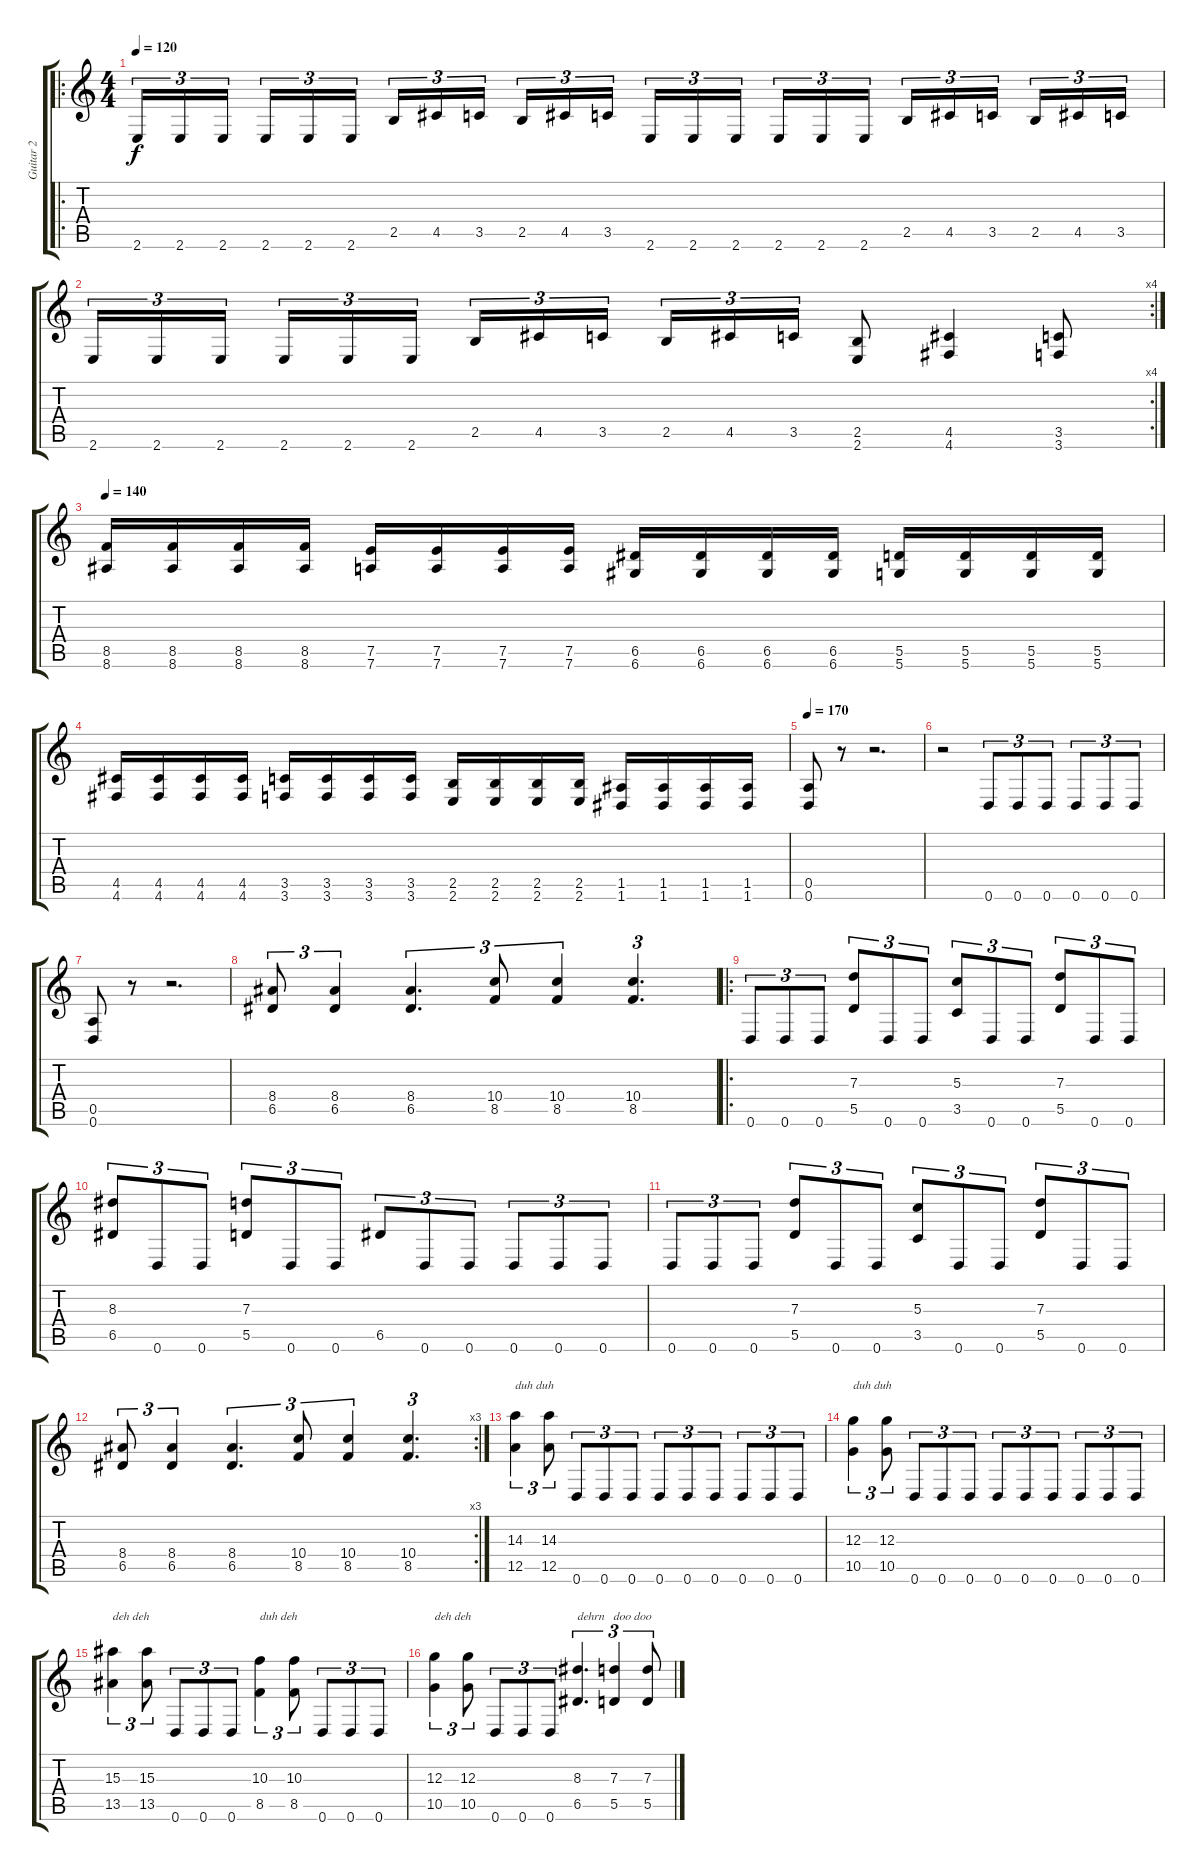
\track ("Guitar 2" "Guitar 2") {instrument distortionguitar}
\staff {score tabs}
\tuning (E4 B3 G3 D3 A2 D2) {hide}
\ro
\ts (4 4)
\tempo 120
\clef g2
\ks c
2.6.16{tu (3 2) dy f} 2.6.16{tu (3 2)} 2.6.16{tu (3 2)} 2.6.16{tu (3 2)} 2.6.16{tu (3 2)} 2.6.16{tu (3 2)} 2.5.16{tu (3 2)} 4.5.16{tu (3 2)} 3.5.16{tu (3 2)} 2.5.16{tu (3 2)} 4.5.16{tu (3 2)} 3.5.16{tu (3 2)} 2.6.16{tu (3 2)} 2.6.16{tu (3 2)} 2.6.16{tu (3 2)} 2.6.16{tu (3 2)} 2.6.16{tu (3 2)} 2.6.16{tu (3 2)} 2.5.16{tu (3 2)} 4.5.16{tu (3 2)} 3.5.16{tu (3 2)} 2.5.16{tu (3 2)} 4.5.16{tu (3 2)} 3.5.16{tu (3 2)} |
\rc 4
2.6.16{tu (3 2)} 2.6.16{tu (3 2)} 2.6.16{tu (3 2)} 2.6.16{tu (3 2)} 2.6.16{tu (3 2)} 2.6.16{tu (3 2)} 2.5.16{tu (3 2)} 4.5.16{tu (3 2)} 3.5.16{tu (3 2)} 2.5.16{tu (3 2)} 4.5.16{tu (3 2)} 3.5.16{tu (3 2)} (2.5 2.6).8 (4.5 4.6).4 (3.5 3.6).8 |
\tempo 140
(8.5 8.6).16 (8.5 8.6).16 (8.5 8.6).16 (8.5 8.6).16 (7.5 7.6).16 (7.5 7.6).16 (7.5 7.6).16 (7.5 7.6).16 (6.5 6.6).16 (6.5 6.6).16 (6.5 6.6).16 (6.5 6.6).16 (5.5 5.6).16 (5.5 5.6).16 (5.5 5.6).16 (5.5 5.6).16 |
(4.5 4.6).16 (4.5 4.6).16 (4.5 4.6).16 (4.5 4.6).16 (3.5 3.6).16 (3.5 3.6).16 (3.5 3.6).16 (3.5 3.6).16 (2.5 2.6).16 (2.5 2.6).16 (2.5 2.6).16 (2.5 2.6).16 (1.5 1.6).16 (1.5 1.6).16 (1.5 1.6).16 (1.5 1.6).16 |
\tempo 170
(0.5 0.6).8 r.8 r.2{d} |
r.2 0.6.8{tu (3 2)} 0.6.8{tu (3 2)} 0.6.8{tu (3 2)} 0.6.8{tu (3 2)} 0.6.8{tu (3 2)} 0.6.8{tu (3 2)} |
(0.5 0.6).8 r.8 r.2{d} |
(8.4 6.5).8{tu (3 2)} (8.4 6.5).4{tu (3 2)} (8.4 6.5).4{d tu (3 2)} (10.4 8.5).8{tu (3 2)} (10.4 8.5).4{tu (3 2)} (10.4 8.5).4{d tu (3 2)} |
\ro
0.6.8{tu (3 2)} 0.6.8{tu (3 2)} 0.6.8{tu (3 2)} (7.3 5.5).8{tu (3 2)} 0.6.8{tu (3 2)} 0.6.8{tu (3 2)} (5.3 3.5).8{tu (3 2)} 0.6.8{tu (3 2)} 0.6.8{tu (3 2)} (7.3 5.5).8{tu (3 2)} 0.6.8{tu (3 2)} 0.6.8{tu (3 2)} |
(8.3 6.5).8{tu (3 2)} 0.6.8{tu (3 2)} 0.6.8{tu (3 2)} (7.3 5.5).8{tu (3 2)} 0.6.8{tu (3 2)} 0.6.8{tu (3 2)} 6.5.8{tu (3 2)} 0.6.8{tu (3 2)} 0.6.8{tu (3 2)} 0.6.8{tu (3 2)} 0.6.8{tu (3 2)} 0.6.8{tu (3 2)} |
0.6.8{tu (3 2)} 0.6.8{tu (3 2)} 0.6.8{tu (3 2)} (7.3 5.5).8{tu (3 2)} 0.6.8{tu (3 2)} 0.6.8{tu (3 2)} (5.3 3.5).8{tu (3 2)} 0.6.8{tu (3 2)} 0.6.8{tu (3 2)} (7.3 5.5).8{tu (3 2)} 0.6.8{tu (3 2)} 0.6.8{tu (3 2)} |
\rc 3
(8.4 6.5).8{tu (3 2)} (8.4 6.5).4{tu (3 2)} (8.4 6.5).4{d tu (3 2)} (10.4 8.5).8{tu (3 2)} (10.4 8.5).4{tu (3 2)} (10.4 8.5).4{d tu (3 2)} |
(14.3 12.5).4{tu (3 2) txt "duh duh"} (14.3 12.5).8{tu (3 2)} 0.6.8{tu (3 2)} 0.6.8{tu (3 2)} 0.6.8{tu (3 2)} 0.6.8{tu (3 2)} 0.6.8{tu (3 2)} 0.6.8{tu (3 2)} 0.6.8{tu (3 2)} 0.6.8{tu (3 2)} 0.6.8{tu (3 2)} |
(12.3 10.5).4{tu (3 2) txt "duh duh"} (12.3 10.5).8{tu (3 2)} 0.6.8{tu (3 2)} 0.6.8{tu (3 2)} 0.6.8{tu (3 2)} 0.6.8{tu (3 2)} 0.6.8{tu (3 2)} 0.6.8{tu (3 2)} 0.6.8{tu (3 2)} 0.6.8{tu (3 2)} 0.6.8{tu (3 2)} |
(15.3 13.5).4{tu (3 2) txt "deh deh"} (15.3 13.5).8{tu (3 2)} 0.6.8{tu (3 2)} 0.6.8{tu (3 2)} 0.6.8{tu (3 2)} (10.3 8.5).4{tu (3 2) txt "duh deh"} (10.3 8.5).8{tu (3 2)} 0.6.8{tu (3 2)} 0.6.8{tu (3 2)} 0.6.8{tu (3 2)} |
(12.3 10.5).4{tu (3 2) txt "deh deh"} (12.3 10.5).8{tu (3 2)} 0.6.8{tu (3 2)} 0.6.8{tu (3 2)} 0.6.8{tu (3 2)} (8.3 6.5).4{d tu (3 2) txt "dehrn   doo doo"} (7.3 5.5).4{tu (3 2)} (7.3 5.5).8{tu (3 2)}
